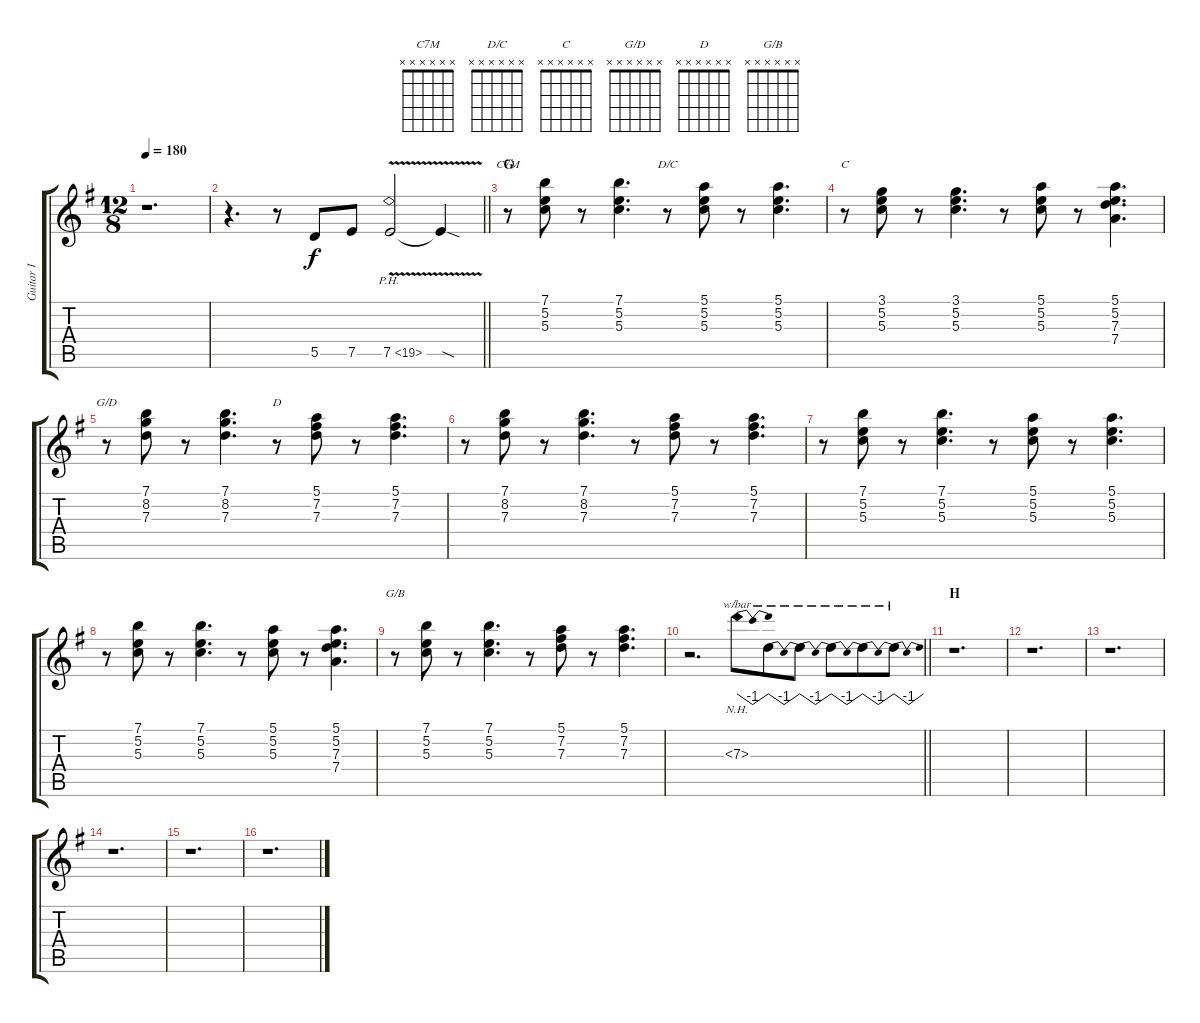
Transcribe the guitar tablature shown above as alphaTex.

\track ("Guitar I" "Guitar I") {instrument distortionguitar}
\staff {score tabs}
\tuning (E4 B3 G3 D3 A2 E2) {hide}
\chord ("C7M" x x x x x x)
\chord ("D/C" x x x x x x)
\chord ("C" x x x x x x)
\chord ("G/D" x x x x x x)
\chord ("D" x x x x x x)
\chord ("G/B" x x x x x x)
\ts (12 8)
\tempo 180
\clef g2
\ks g
r.1{d dy f} |
\barLineRight lightlight
r.4{d} r.8 5.5.8 7.5.8 7.5{ph 12 v}.2 7.5{sod t}.4 |
\section ("" "G")
r.8{ch "C7M"} (7.1 5.2 5.3).8 r.8 (7.1 5.2 5.3).4{d} r.8{ch "D/C"} (5.1 5.2 5.3).8 r.8 (5.1 5.2 5.3).4{d} |
r.8{ch "C"} (3.1 5.2 5.3).8 r.8 (3.1 5.2 5.3).4{d} r.8 (5.1 5.2 5.3).8 r.8 (5.1 5.2 7.3 7.4).4{d} |
r.8{ch "G/D"} (7.1 8.2 7.3).8 r.8 (7.1 8.2 7.3).4{d} r.8{ch "D"} (5.1 7.2 7.3).8 r.8 (5.1 7.2 7.3).4{d} |
r.8 (7.1 8.2 7.3).8 r.8 (7.1 8.2 7.3).4{d} r.8 (5.1 7.2 7.3).8 r.8 (5.1 7.2 7.3).4{d} |
r.8 (7.1 5.2 5.3).8 r.8 (7.1 5.2 5.3).4{d} r.8 (5.1 5.2 5.3).8 r.8 (5.1 5.2 5.3).4{d} |
r.8 (7.1 5.2 5.3).8 r.8 (7.1 5.2 5.3).4{d} r.8 (5.1 5.2 5.3).8 r.8 (5.1 5.2 7.3 7.4).4{d} |
r.8{ch "G/B"} (7.1 5.2 5.3).8 r.8 (7.1 5.2 5.3).4{d} r.8 (5.1 7.2 7.3).8 r.8 (5.1 7.2 7.3).4{d} |
\barLineRight lightlight
r.2{d} 7.3{nh}.8{tbe (dip default 0 0 30 -4 60 0)} 7.3{t}.8{tbe (dip default 0 0 30 -4 60 0)} 7.3{t}.8{tbe (dip default 0 0 30 -4 60 0)} 7.3{t}.8{tbe (dip default 0 0 30 -4 60 0)} 7.3{t}.8{tbe (dip default 0 0 30 -4 60 0)} 7.3{t}.8{tbe (dip default 0 0 30 -4 60 0)} |
\section ("" "H")
r.1{d} |
r.1{d} |
r.1{d} |
r.1{d} |
r.1{d} |
r.1{d}
